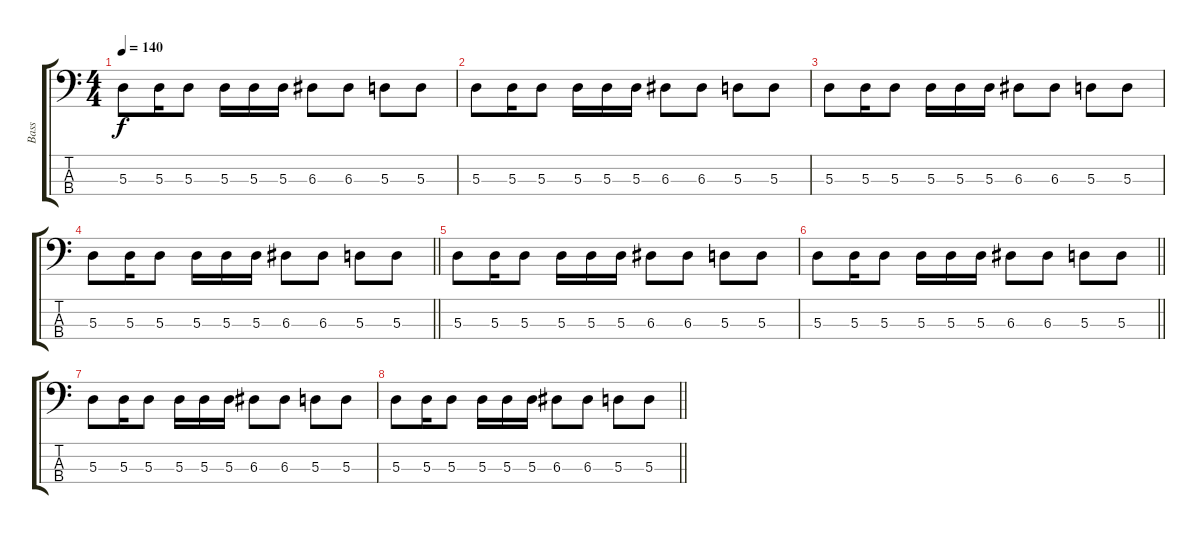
\track ("Bass" "Bass") {instrument electricbassfinger}
\staff {score tabs}
\tuning (G2 D2 A1 E1) {hide}
\ts (4 4)
\tempo 140
\clef f4
\ks c
5.3.8{dy f} 5.3.16 5.3.8 5.3.16 5.3.16 5.3.16 6.3.8 6.3.8 5.3.8 5.3.8 |
5.3.8 5.3.16 5.3.8 5.3.16 5.3.16 5.3.16 6.3.8 6.3.8 5.3.8 5.3.8 |
5.3.8 5.3.16 5.3.8 5.3.16 5.3.16 5.3.16 6.3.8 6.3.8 5.3.8 5.3.8 |
\barLineRight lightlight
5.3.8 5.3.16 5.3.8 5.3.16 5.3.16 5.3.16 6.3.8 6.3.8 5.3.8 5.3.8 |
5.3.8 5.3.16 5.3.8 5.3.16 5.3.16 5.3.16 6.3.8 6.3.8 5.3.8 5.3.8 |
\barLineRight lightlight
5.3.8 5.3.16 5.3.8 5.3.16 5.3.16 5.3.16 6.3.8 6.3.8 5.3.8 5.3.8 |
5.3.8 5.3.16 5.3.8 5.3.16 5.3.16 5.3.16 6.3.8 6.3.8 5.3.8 5.3.8 |
\barLineRight lightlight
5.3.8 5.3.16 5.3.8 5.3.16 5.3.16 5.3.16 6.3.8 6.3.8 5.3.8 5.3.8
